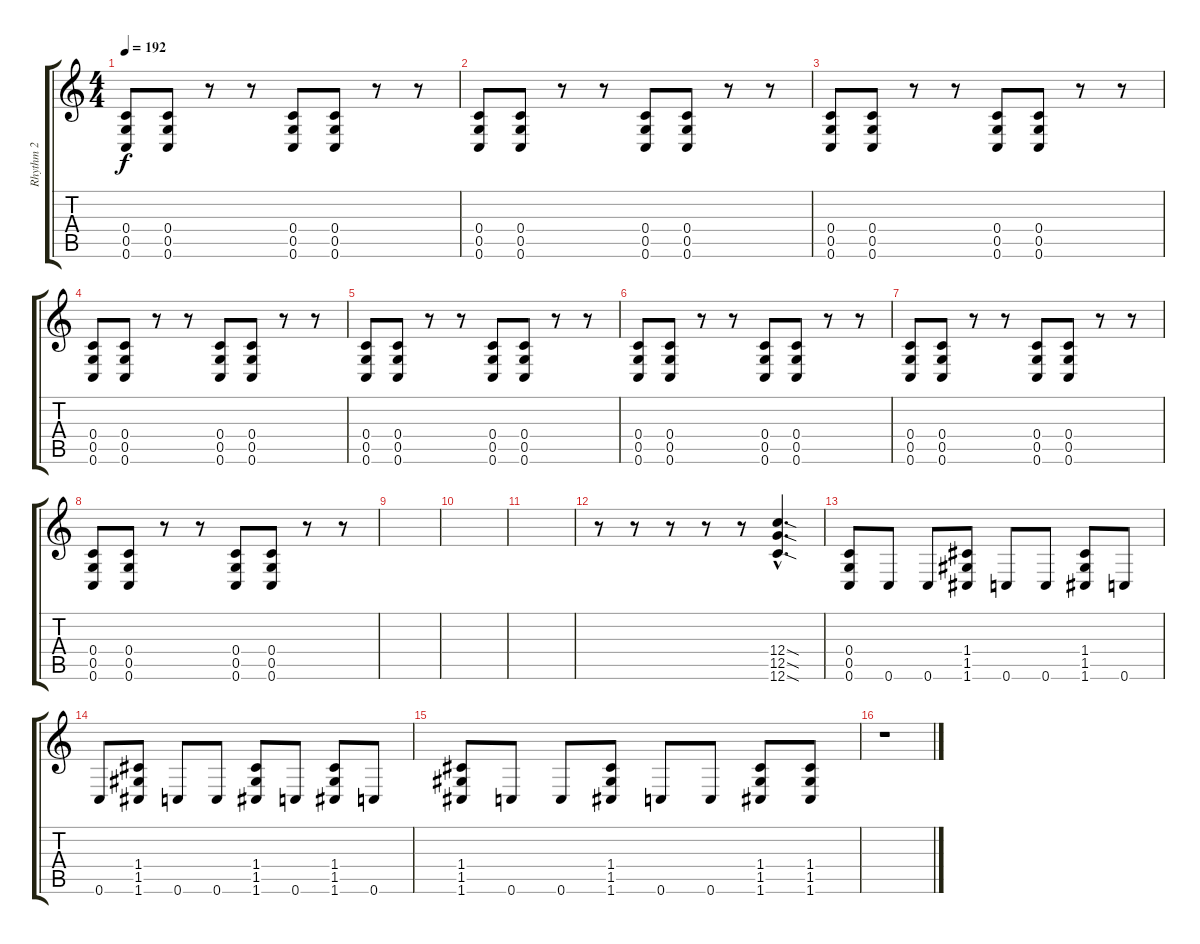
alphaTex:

\track ("Rhythm 2" "Rhythm 2") {instrument overdrivenguitar}
\staff {score tabs}
\tuning (D4 A3 F3 C3 G2 C2) {hide}
\ts (4 4)
\tempo 192
\clef g2
\ks c
(0.4 0.5 0.6).8{dy f} (0.4 0.5 0.6).8 r.8 r.8 (0.4 0.5 0.6).8 (0.4 0.5 0.6).8 r.8 r.8 |
(0.4 0.5 0.6).8 (0.4 0.5 0.6).8 r.8 r.8 (0.4 0.5 0.6).8 (0.4 0.5 0.6).8 r.8 r.8 |
(0.4 0.5 0.6).8 (0.4 0.5 0.6).8 r.8 r.8 (0.4 0.5 0.6).8 (0.4 0.5 0.6).8 r.8 r.8 |
(0.4 0.5 0.6).8 (0.4 0.5 0.6).8 r.8 r.8 (0.4 0.5 0.6).8 (0.4 0.5 0.6).8 r.8 r.8 |
(0.4 0.5 0.6).8 (0.4 0.5 0.6).8 r.8 r.8 (0.4 0.5 0.6).8 (0.4 0.5 0.6).8 r.8 r.8 |
(0.4 0.5 0.6).8 (0.4 0.5 0.6).8 r.8 r.8 (0.4 0.5 0.6).8 (0.4 0.5 0.6).8 r.8 r.8 |
(0.4 0.5 0.6).8 (0.4 0.5 0.6).8 r.8 r.8 (0.4 0.5 0.6).8 (0.4 0.5 0.6).8 r.8 r.8 |
(0.4 0.5 0.6).8 (0.4 0.5 0.6).8 r.8 r.8 (0.4 0.5 0.6).8 (0.4 0.5 0.6).8 r.8 r.8 |
|
|
|
r.8 r.8 r.8 r.8 r.8 (12.4{sod hac} 12.5{sod hac} 12.6{sod hac}).4{d} |
(0.4 0.5 0.6).8 0.6.8 0.6.8 (1.4 1.5 1.6).8 0.6.8 0.6.8 (1.4 1.5 1.6).8 0.6.8 |
0.6.8 (1.4 1.5 1.6).8 0.6.8 0.6.8 (1.4 1.5 1.6).8 0.6.8 (1.4 1.5 1.6).8 0.6.8 |
(1.4 1.5 1.6).8 0.6.8 0.6.8 (1.4 1.5 1.6).8 0.6.8 0.6.8 (1.4 1.5 1.6).8 (1.4 1.5 1.6).8 |
r.1
